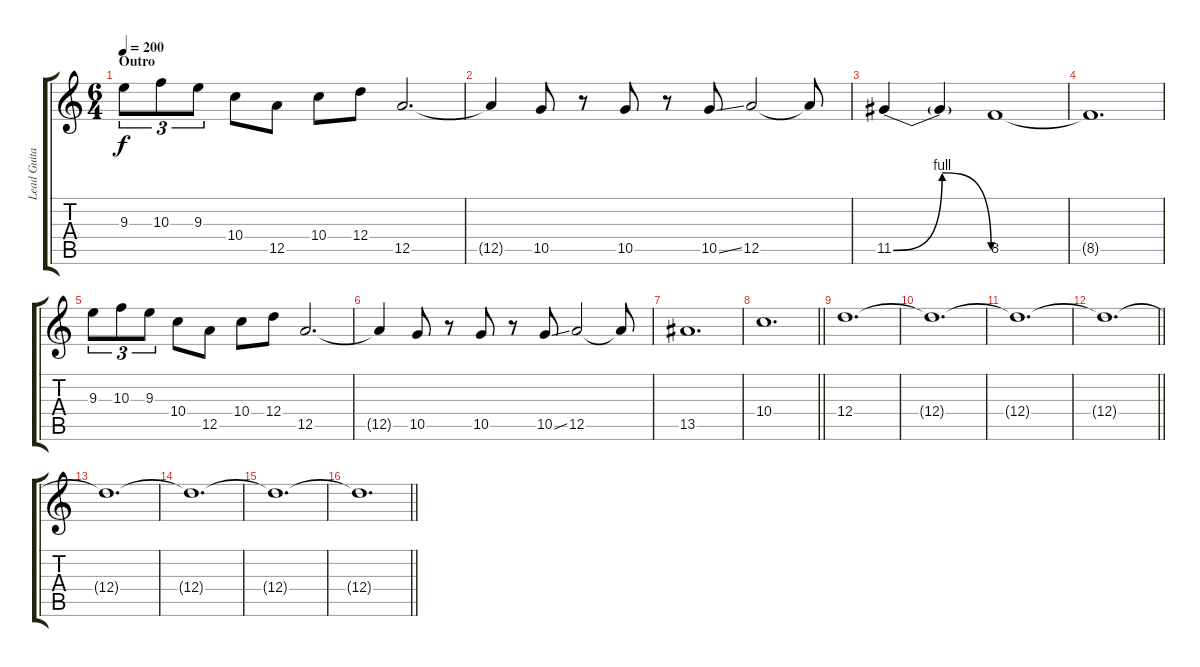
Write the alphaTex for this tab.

\track ("Lead Guitar" "Lead Guita") {instrument distortionguitar}
\staff {score tabs}
\tuning (E4 B3 G3 D3 A2 D2) {hide}
\ts (6 4)
\section ("" "Outro")
\tempo 200
\clef g2
\ks c
9.3.8{tu (3 2) dy f} 10.3.8{tu (3 2)} 9.3.8{tu (3 2)} 10.4.8 12.5.8 10.4.8 12.4.8 12.5.2{d} |
12.5{t}.4 10.5.8 r.8 10.5.8 r.8 10.5{ss}.8 12.5.2 12.5{t}.8 |
11.5{be (bendrelease 0 0 8 4 36 4 60 0)}.4 11.5{t}.4 8.5.1 |
8.5{t}.1{d} |
9.3.8{tu (3 2)} 10.3.8{tu (3 2)} 9.3.8{tu (3 2)} 10.4.8 12.5.8 10.4.8 12.4.8 12.5.2{d} |
12.5{t}.4 10.5.8 r.8 10.5.8 r.8 10.5{ss}.8 12.5.2 12.5{t}.8 |
13.5.1{d} |
\barLineRight lightlight
10.4.1{d} |
12.4.1{d volume 9} |
12.4{t}.1{d} |
12.4{t}.1{d} |
\barLineRight lightlight
12.4{t}.1{d} |
12.4{t}.1{d volume 5} |
12.4{t}.1{d} |
12.4{t}.1{d} |
\barLineRight lightlight
12.4{t}.1{d volume 0}
